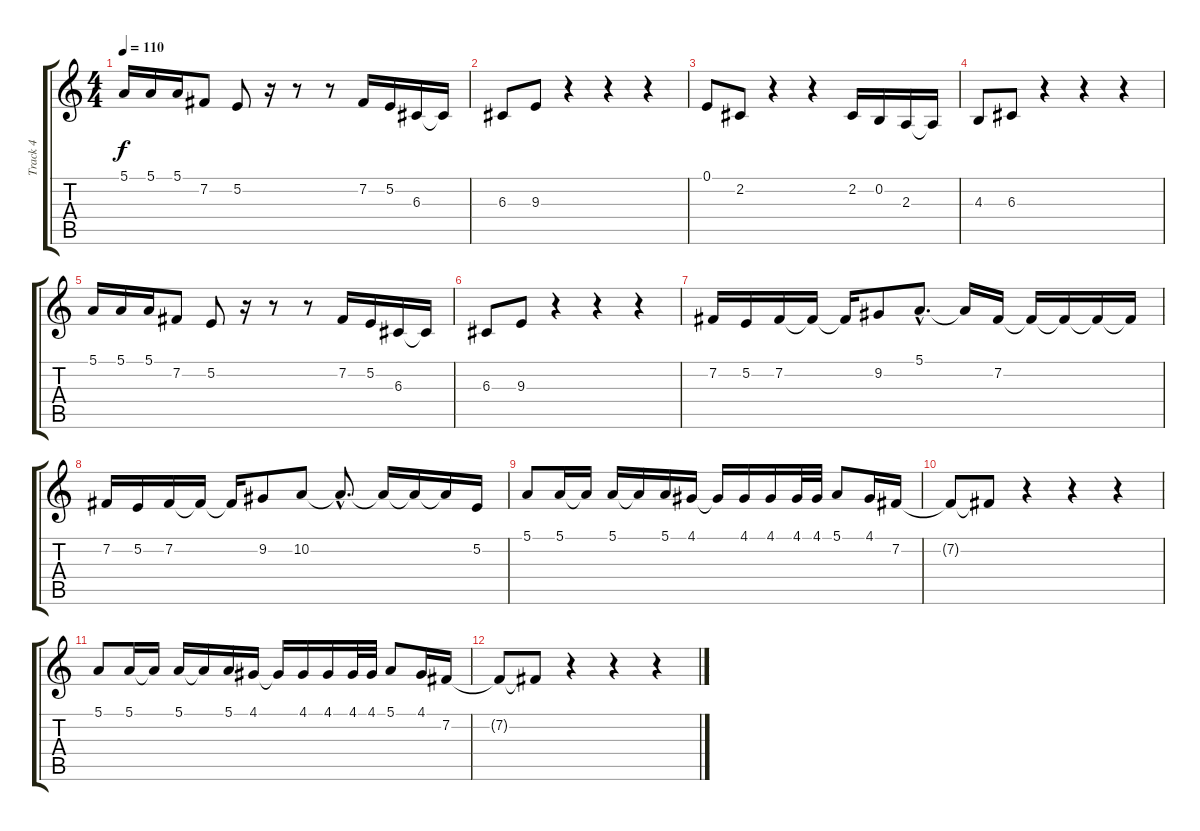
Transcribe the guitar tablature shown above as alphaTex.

\track ("Track 4" "Track 4") {instrument lead6voice}
\staff {score tabs}
\tuning (E4 B3 G3 D3 A2 E2) {hide}
\ts (4 4)
\tempo 110
\clef g2
\ks c
5.1.16{dy f} 5.1.16 5.1.16 7.2.8 5.2.8 r.16 r.8 r.8 7.2.16 5.2.16 6.3.16 6.3{t}.16 |
6.3.8 9.3.8 r.4 r.4 r.4 |
0.1.8 2.2.8 r.4 r.4 2.2.16 0.2.16 2.3.16 2.3{t}.16 |
4.3.8 6.3.8 r.4 r.4 r.4 |
5.1.16 5.1.16 5.1.16 7.2.8 5.2.8 r.16 r.8 r.8 7.2.16 5.2.16 6.3.16 6.3{t}.16 |
6.3.8 9.3.8 r.4 r.4 r.4 |
7.2.16 5.2.16 7.2.16 7.2{t}.16 7.2{t}.16 9.2.8 5.1{hac}.8{d} 5.1{t}.16 7.2.16 7.2{t}.16 7.2{t}.16 7.2{t}.16 7.2{t}.16 |
7.2.16 5.2.16 7.2.16 7.2{t}.16 7.2{t}.16 9.2.8 10.2.8 10.2{hac t}.8{d} 10.2{t}.16 10.2{t}.16 10.2{t}.16 5.2.16 |
5.1.8 5.1.16 5.1{t}.16 5.1.16 5.1{t}.16 5.1.16 4.1.16 4.1{t}.16 4.1.16 4.1.16 4.1.32 4.1.32 5.1.8 4.1.16 7.2.16 |
7.2{t}.8 7.2{t}.8 r.4 r.4 r.4 |
5.1.8 5.1.16 5.1{t}.16 5.1.16 5.1{t}.16 5.1.16 4.1.16 4.1{t}.16 4.1.16 4.1.16 4.1.32 4.1.32 5.1.8 4.1.16 7.2.16 |
7.2{t}.8 7.2{t}.8 r.4 r.4 r.4
